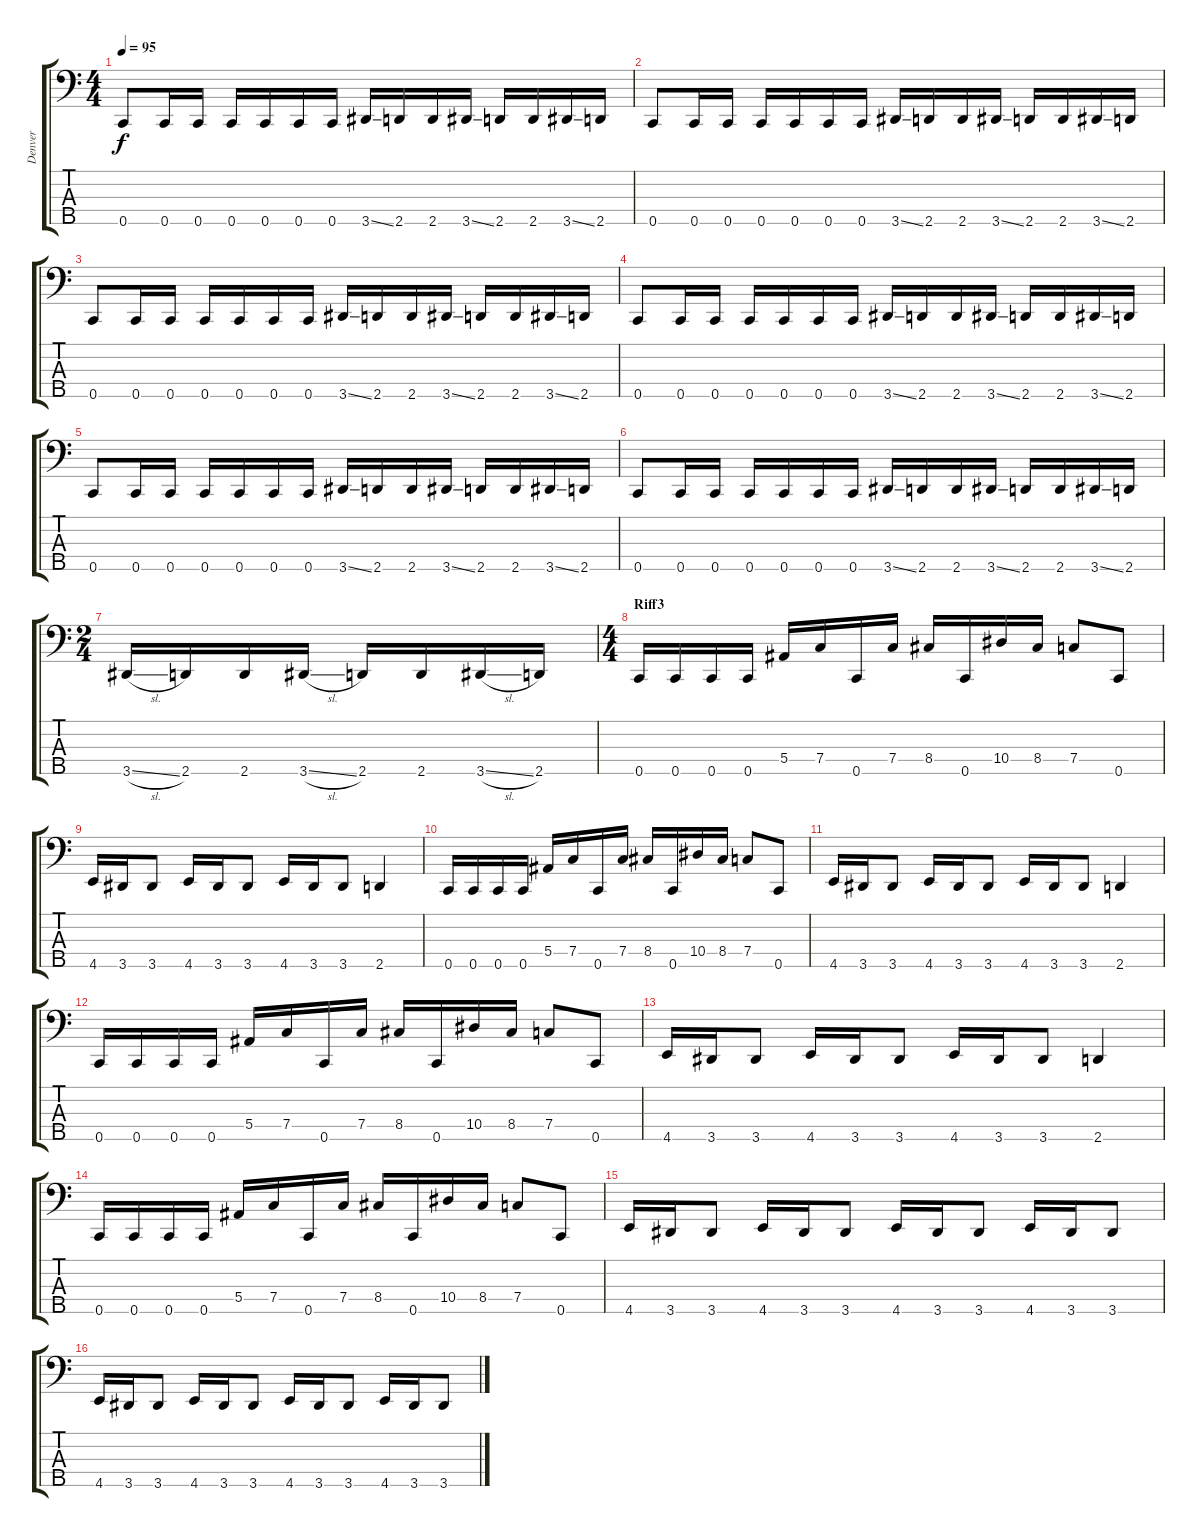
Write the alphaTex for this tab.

\track ("Denver" "Denver") {instrument electricbasspick}
\staff {score tabs}
\tuning (Ab2 Eb2 Bb1 F1 C1) {hide}
\ts (4 4)
\tempo 95
\clef f4
\ks c
0.5.8{dy f} 0.5.16 0.5.16 0.5.16 0.5.16 0.5.16 0.5.16 3.5{ss}.16 2.5.16 2.5.16 3.5{ss}.16 2.5.16 2.5.16 3.5{ss}.16 2.5.16 |
0.5.8 0.5.16 0.5.16 0.5.16 0.5.16 0.5.16 0.5.16 3.5{ss}.16 2.5.16 2.5.16 3.5{ss}.16 2.5.16 2.5.16 3.5{ss}.16 2.5.16 |
0.5.8 0.5.16 0.5.16 0.5.16 0.5.16 0.5.16 0.5.16 3.5{ss}.16 2.5.16 2.5.16 3.5{ss}.16 2.5.16 2.5.16 3.5{ss}.16 2.5.16 |
0.5.8 0.5.16 0.5.16 0.5.16 0.5.16 0.5.16 0.5.16 3.5{ss}.16 2.5.16 2.5.16 3.5{ss}.16 2.5.16 2.5.16 3.5{ss}.16 2.5.16 |
0.5.8 0.5.16 0.5.16 0.5.16 0.5.16 0.5.16 0.5.16 3.5{ss}.16 2.5.16 2.5.16 3.5{ss}.16 2.5.16 2.5.16 3.5{ss}.16 2.5.16 |
0.5.8 0.5.16 0.5.16 0.5.16 0.5.16 0.5.16 0.5.16 3.5{ss}.16 2.5.16 2.5.16 3.5{ss}.16 2.5.16 2.5.16 3.5{ss}.16 2.5.16 |
\ts (2 4)
3.5{sl}.16 2.5.16 2.5.16 3.5{sl}.16 2.5.16 2.5.16 3.5{sl}.16 2.5.16 |
\ts (4 4)
\section ("" "Riff3")
0.5.16 0.5.16 0.5.16 0.5.16 5.4.16 7.4.16 0.5.16 7.4.16 8.4.16 0.5.16 10.4.16 8.4.16 7.4.8 0.5.8 |
4.5.16 3.5.16 3.5.8 4.5.16 3.5.16 3.5.8 4.5.16 3.5.16 3.5.8 2.5.4 |
0.5.16 0.5.16 0.5.16 0.5.16 5.4.16 7.4.16 0.5.16 7.4.16 8.4.16 0.5.16 10.4.16 8.4.16 7.4.8 0.5.8 |
4.5.16 3.5.16 3.5.8 4.5.16 3.5.16 3.5.8 4.5.16 3.5.16 3.5.8 2.5.4 |
0.5.16 0.5.16 0.5.16 0.5.16 5.4.16 7.4.16 0.5.16 7.4.16 8.4.16 0.5.16 10.4.16 8.4.16 7.4.8 0.5.8 |
4.5.16 3.5.16 3.5.8 4.5.16 3.5.16 3.5.8 4.5.16 3.5.16 3.5.8 2.5.4 |
0.5.16 0.5.16 0.5.16 0.5.16 5.4.16 7.4.16 0.5.16 7.4.16 8.4.16 0.5.16 10.4.16 8.4.16 7.4.8 0.5.8 |
4.5.16 3.5.16 3.5.8 4.5.16 3.5.16 3.5.8 4.5.16 3.5.16 3.5.8 4.5.16 3.5.16 3.5.8 |
4.5.16 3.5.16 3.5.8 4.5.16 3.5.16 3.5.8 4.5.16 3.5.16 3.5.8 4.5.16 3.5.16 3.5.8
